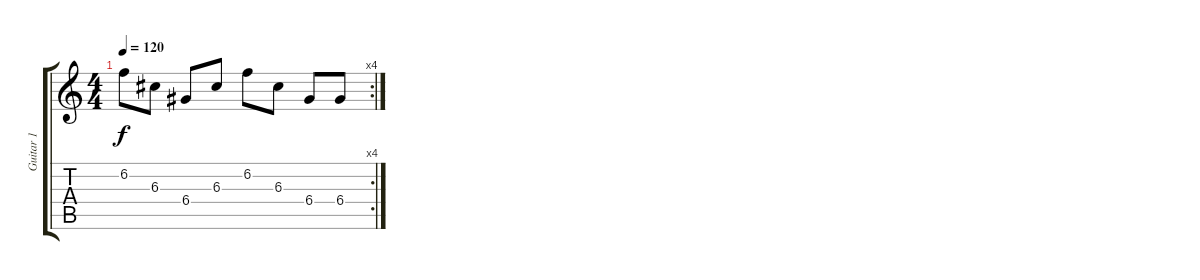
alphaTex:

\track ("Guitar 1" "Guitar 1") {instrument overdrivenguitar}
\staff {score tabs}
\tuning (E4 B3 G3 D3 A2 E2) {hide}
\rc 4
\ts (4 4)
\tempo 120
\clef g2
\ks c
6.2.8{dy f} 6.3.8 6.4.8 6.3.8 6.2.8 6.3.8 6.4.8 6.4.8
